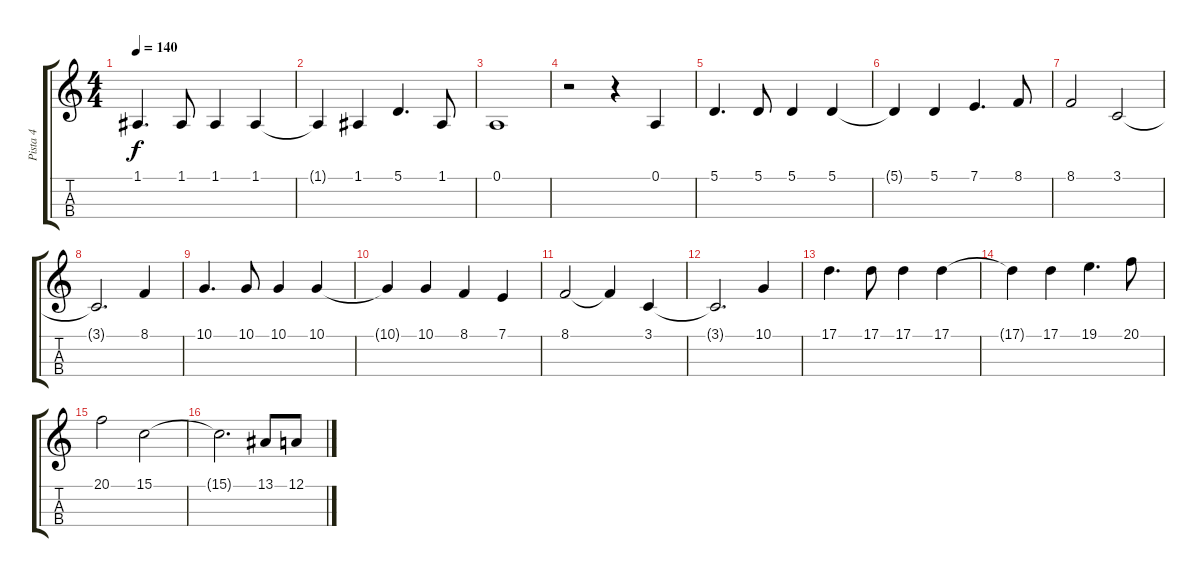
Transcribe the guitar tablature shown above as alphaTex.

\track ("Pista 4" "Pista 4") {instrument cello}
\staff {score tabs}
\tuning (A3 D3 G2 C2) {hide}
\ts (4 4)
\tempo 140
\clef g2
\ks c
1.1.4{d dy f} 1.1.8 1.1.4 1.1.4 |
1.1{t}.4 1.1.4 5.1.4{d} 1.1.8 |
0.1.1 |
r.2 r.4 0.1.4 |
5.1.4{d} 5.1.8 5.1.4 5.1.4 |
5.1{t}.4 5.1.4 7.1.4{d} 8.1.8 |
8.1.2 3.1.2 |
3.1{t}.2{d} 8.1.4 |
10.1.4{d} 10.1.8 10.1.4 10.1.4 |
10.1{t}.4 10.1.4 8.1.4 7.1.4 |
8.1.2 8.1{t}.4 3.1.4 |
3.1{t}.2{d} 10.1.4 |
17.1.4{d} 17.1.8 17.1.4 17.1.4 |
17.1{t}.4 17.1.4 19.1.4{d} 20.1.8 |
20.1.2 15.1.2 |
15.1{t}.2{d} 13.1.8 12.1.8
